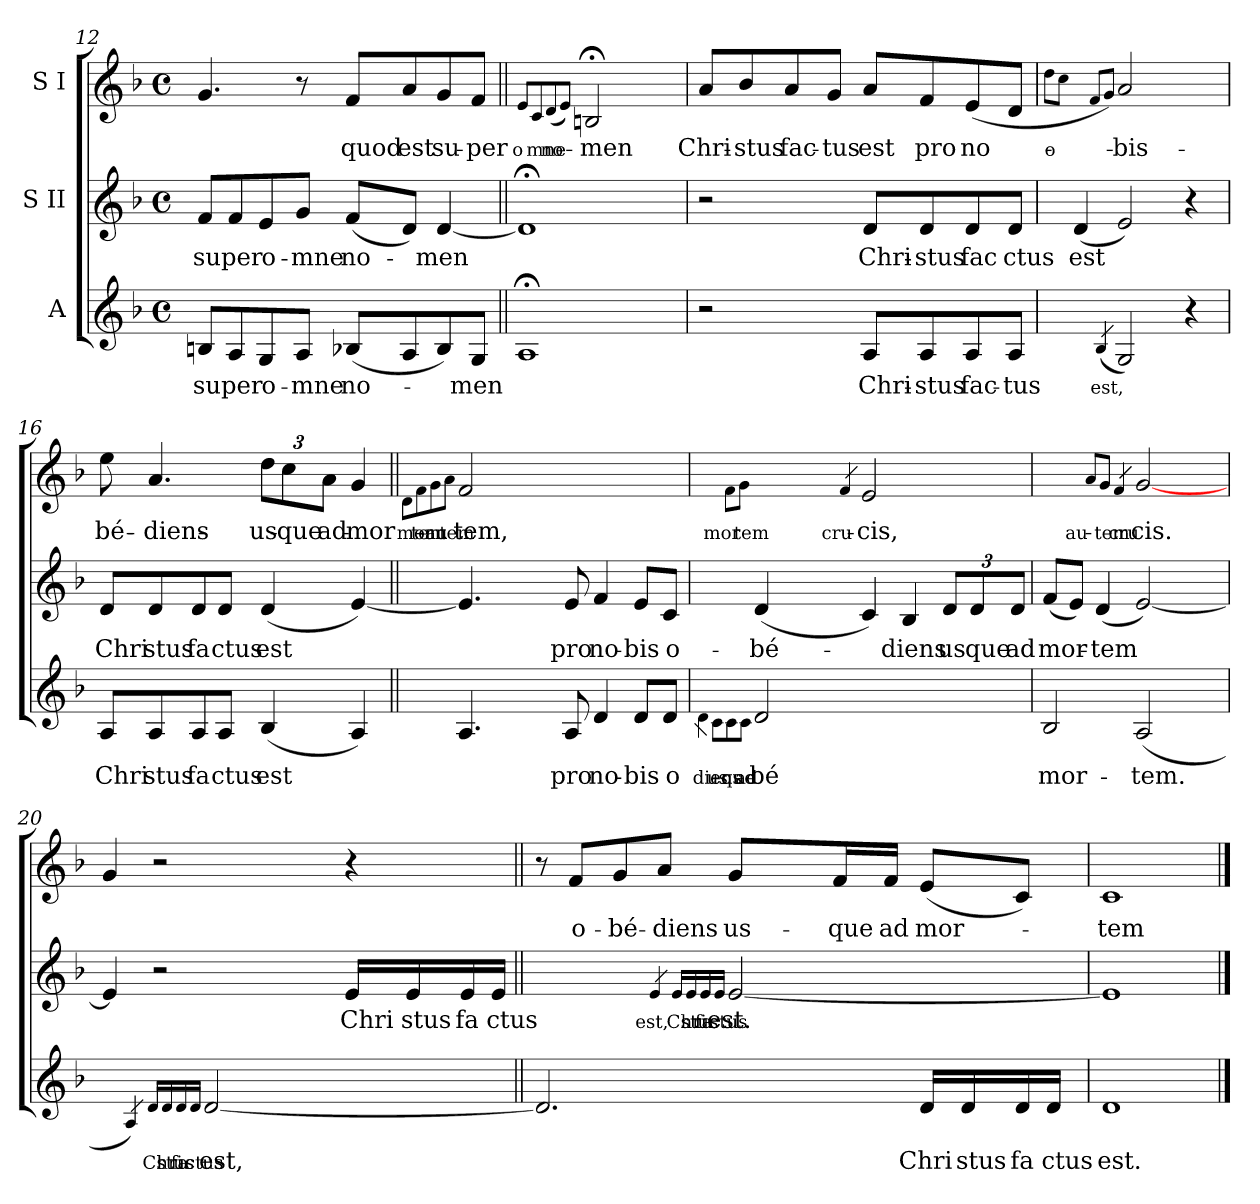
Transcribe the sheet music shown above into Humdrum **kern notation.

**kern	**text	**kern	**text	**kern	**text
*part3	*part3	*part2	*part2	*part1	*part1
*staff3	*staff3	*staff2	*staff2	*staff1	*staff1
*I"A	*	*I"S II	*	*I"S I	*
*clefG2	*	*clefG2	*	*clefG2	*
*k[b-]	*	*k[b-]	*	*k[b-]	*
*F:	*	*F:	*	*F:	*
*M4/4	*	*M4/4	*	*M4/4	*
*met(c)	*	*met(c)	*	*met(c)	*
=12	=12	=12	=12	=12	=12
!	!LO:LY:b	!	!LO:LY:b	!	!
8Bn/L	super	8f/L	super	4.g/	.
8A/	.	8f/	.	.	.
!	!LO:LY:b	!	!LO:LY:b	!	!
8G/	o-	8e/	o-	.	.
!	!LO:LY:b	!	!LO:LY:b	!	!
8A/J	-mne	8g/J	-mne	8r	.
!	!LO:LY:b	!	!LO:LY:b	!	!LO:LY:b
(<8B-X/L	no-	(<8f/L	no-	8f/L	quod
!	!	!	!	!	!LO:LY:b
8A/	.	8d/J)	.	8a/	est
!	!	!	!LO:LY:b	!	!LO:LY:b
8B-/)	.	[>4d/	-men	8g/	su-
!	!LO:LY:b	!	!	!	!LO:LY:b
8G/J	-men	.	.	8f/J	-per
!!LO:PB:g=z
=13||	=13||	=13||	=13||	=13||	=13||
1A;	.	1d;]	.	2ryy	.
!	!	!	!	!	!LO:LY:b
.	.	.	.	8qe/L	o-
!	!	!	!	!	!LO:LY:b
.	.	.	.	8qc/	-mne
!	!	!	!	!	!LO:LY:b
.	.	.	.	(<8qd/	no-
.	.	.	.	8qe/J)	.
!	!	!	!	!	!LO:LY:b
.	.	.	.	2Bn;/	-men
=14	=14	=14	=14	=14	=14
!	!	!	!	!	!LO:LY:b
2r	.	2r	.	8a/L	Chri-
!	!	!	!	!	!LO:LY:b
.	.	.	.	8b-/	-stus
!	!	!	!	!	!LO:LY:b
.	.	.	.	8a/	fac-
!	!	!	!	!	!LO:LY:b
.	.	.	.	8g/J	-tus
!	!LO:LY:b	!	!LO:LY:b	!	!LO:LY:b
8A/L	Chri-	8d/L	Chri-	8a/L	est
!	!LO:LY:b	!	!LO:LY:b	!	!LO:LY:b
8A/	-stus	8d/	-stus	8f/	pro
!	!LO:LY:b	!	!LO:LY:b	!	!LO:LY:b
8A/	fac-	8d/	fac	(<8e/	no-
!	!LO:LY:b	!	!LO:LY:b	!	!
8A/J	-tus	8d/J	ctus	8d/J	.
=15	=15	=15	=15	=15	=15
*	*	*	*	*^	*
!	!	!	!	!	!	!LO:LY:b
.	.	.	.	.	8qdd\L	o-
.	.	.	.	.	8qcc\J	.
!	!	!	!LO:LY:b	!	!	!
4ryy	.	(<4d/	est	4ryy	4ryy	.
.	.	.	.	8qf/L	.	.
!	!LO:LY:b	!	!	!	!	!
(<4qB-/	est,	.	.	8qg/J)	.	.
!	!	!	!	!	!	!LO:LY:b
2G/)	.	2e/)	.	2a/	2.ryy	-bis
4r	.	4r	.	4ryy	.	.
*	*	*	*	*v	*v	*
=16	=16	=16	=16	=16	=16
!	!LO:LY:b	!	!LO:LY:b	!	!LO:LY:b
8A/L	Chri	8d/L	Chri	8ee\	-bé-
!	!LO:LY:b	!	!LO:LY:b	!	!LO:LY:b
8A/	stus	8d/	stus	4.a/	-diens
!	!LO:LY:b	!	!LO:LY:b	!	!
8A/	fa	8d/	fa	.	.
!	!LO:LY:b	!	!LO:LY:b	!	!
8A/J	ctus	8d/J	ctus	.	.
!	!LO:LY:b	!	!LO:LY:b	!	!
*	*	*	*	*Xbrackettup	*
!	!	!	!	!	!LO:LY:b
(<4B-/	est	(<4d/	est	12dd\L	us
!	!	!	!	!	!LO:LY:b
.	.	.	.	12cc\	que
!	!	!	!	!	!LO:LY:b
.	.	.	.	12a\J	ad
!	!	!	!	!	!LO:LY:b
4A/)	.	[<4e/)	.	4g/	mor-
!!LO:LB:g=z
=17||	=17||	=17||	=17||	=17||	=17||
*	*	*	*	*^	*
!	!	!	!	!	!	!LO:LY:b
.	.	.	.	.	8qd\L	mor
!	!	!	!	!	!	!LO:LY:b
.	.	.	.	.	8qf\	tem
!	!	!	!	!	!	!LO:LY:b
.	.	.	.	.	8qg\	au-
!	!	!	!	!	!	!LO:LY:b
.	.	.	.	.	8qa\J	-tem
!	!	!	!	!	!	!LO:LY:b
4.A/	.	4.e/]	.	2f/	2ryy	-tem,
!	!LO:LY:b	!	!LO:LY:b	!	!	!
8A/	pro	8e/	pro	.	.	.
!	!LO:LY:b	!	!LO:LY:b	!	!	!
4d/	no-	4f/	no-	2ryy	2ryy	.
!	!LO:LY:b	!	!LO:LY:b	!	!	!
8d/L	-bis	8e/L	-bis	.	.	.
!	!LO:LY:b	!	!LO:LY:b	!	!	!
8d/J	o-	8c/J	o-	.	.	.
=18	=18	=18	=18	=18	=18	=18
*^	*	*	*	*	*	*
!	!	!LO:LY:b	!	!	!	!	!
.	4qd\	diens	.	.	.	.	.
!	!	!LO:LY:b	!	!	!	!	!
.	8qc\L	us	.	.	.	.	.
!	!	!LO:LY:b	!	!	!	!	!LO:LY:b
.	8qc\	que	.	.	.	8qf\L	mor-
!	!	!LO:LY:b	!	!	!	!	!LO:LY:b
.	8qc\J	ad	.	.	.	8qg\J	-tem
!	!	!LO:LY:b	!	!LO:LY:b	!	!	!
2d/	2ryy	-bé	(<4d/	-bé-	4ryy	4ryy	.
!	!	!	!	!	!	!	!LO:LY:b
.	.	.	.	.	4qf/	.	cru-
!	!	!	!	!	!	!	!LO:LY:b
.	.	.	4c/)	.	2e/	2.ryy	-cis,
!	!	!	!	!LO:LY:b	!	!	!
2ryy	2ryy	.	4B-/	-diens	.	.	.
*	*	*	*Xbrackettup	*	*	*	*
!	!	!	!	!LO:LY:b	!	!	!
.	.	.	12d/L	us	4ryy	.	.
!	!	!	!	!LO:LY:b	!	!	!
.	.	.	12d/	que	.	.	.
!	!	!	!	!LO:LY:b	!	!	!
.	.	.	12d/J	ad	.	.	.
*v	*v	*	*	*	*v	*v	*
=19	=19	=19	=19	=19	=19
!	!LO:LY:b	!	!LO:LY:b	!	!
2B-/	mor-	(<8f/L	mor-	2ryy	.
.	.	8e/J)	.	.	.
!	!	!	!LO:LY:b	!	!
.	.	(<4d/	-tem	.	.
!	!	!	!	!	!LO:LY:b
.	.	.	.	8qa/L	au-
!	!	!	!	!	!LO:LY:b
.	.	.	.	8qg/J	-tem
!	!	!	!	!	!LO:LY:b
.	.	.	.	4qf/	cru-
!	!LO:LY:b	!	!	!	!LO:LY:b
(<2A/	-tem.	[<2e/)	.	[<2g/	-cis.
=20	=20	=20	=20	=20	=20
2ryy	.	4e/]	.	4g/	.
.	.	2r	.	2r	.
4qA/)	.	.	.	.	.
!	!LO:LY:b	!	!	!	!
16qd/LL	Chri	.	.	.	.
!	!LO:LY:b	!	!	!	!
16qd/	stus	.	.	.	.
!	!LO:LY:b	!	!	!	!
16qd/	fa	.	.	.	.
!	!LO:LY:b	!	!	!	!
16qd/JJ	ctus	.	.	.	.
!	!LO:LY:b	!	!	!	!
[<2d/	est,	.	.	.	.
!	!	!	!LO:LY:b	!	!
.	.	16e/LL	Chri	4r	.
!	!	!	!LO:LY:b	!	!
.	.	16e/	stus	.	.
!	!	!	!LO:LY:b	!	!
.	.	16e/	fa	.	.
!	!	!	!LO:LY:b	!	!
.	.	16e/JJ	ctus	.	.
!!LO:LB:g=z
=21||	=21||	=21||	=21||	=21||	=21||
2.d/]	.	2ryy	.	8r	.
!	!	!	!	!	!LO:LY:b
.	.	.	.	8f/L	o-
!	!	!	!	!	!LO:LY:b
.	.	.	.	8g/	-bé-
!	!	!	!	!	!LO:LY:b
.	.	.	.	8a/J	-diens
!	!	!	!LO:LY:b	!	!
.	.	4qe/	est,	.	.
!	!	!	!LO:LY:b	!	!
.	.	16qe/LL	Chri	.	.
!	!	!	!LO:LY:b	!	!
.	.	16qe/	stus	.	.
!	!	!	!LO:LY:b	!	!
.	.	16qe/	fa	.	.
!	!	!	!LO:LY:b	!	!
.	.	16qe/JJ	ctus	.	.
!	!	!	!LO:LY:b	!	!LO:LY:b
.	.	[<2e/	est.	8g/L	us-
!	!	!	!	!	!LO:LY:b
.	.	.	.	16f/L	-que
!	!	!	!	!	!LO:LY:b
.	.	.	.	16f/JJ	ad
!	!LO:LY:b	!	!	!	!LO:LY:b
16d/LL	Chri	.	.	(<8e/L	mor-
!	!LO:LY:b	!	!	!	!
16d/	stus	.	.	.	.
!	!LO:LY:b	!	!	!	!
16d/	fa	.	.	8c/J)	.
!	!LO:LY:b	!	!	!	!
16d/JJ	ctus	.	.	.	.
=22	=22	=22	=22	=22	=22
!	!LO:LY:b	!	!	!	!LO:LY:b
1d	est.	1e]	.	1c	-tem
==	==	==	==	==	==
*-	*-	*-	*-	*-	*-
